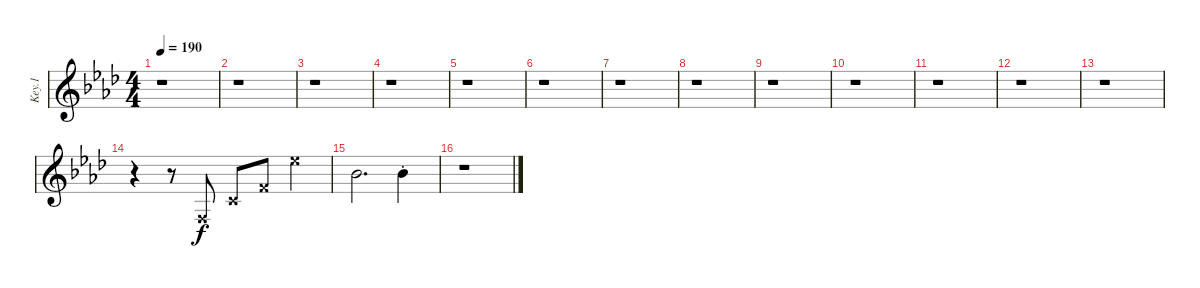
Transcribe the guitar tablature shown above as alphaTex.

\track ("Key.1" "Key.1") {instrument lead1square}
\staff {score}
\tuning (E4 B3 G3 D3 A2 E2) {hide}
\ts (4 4)
\tempo 190
\clef g2
\ks ab
r.1{dy f} |
r.1 |
r.1 |
r.1 |
r.1 |
r.1 |
r.1 |
r.1 |
r.1 |
r.1 |
r.1 |
r.1 |
r.1 |
r.4{instrument lead1square} r.8 3.4{x}.8 1.2{x}.8 1.1{x}.8 11.1{x}.4 |
6.1.2{d} 6.1{st}.4 |
r.1
